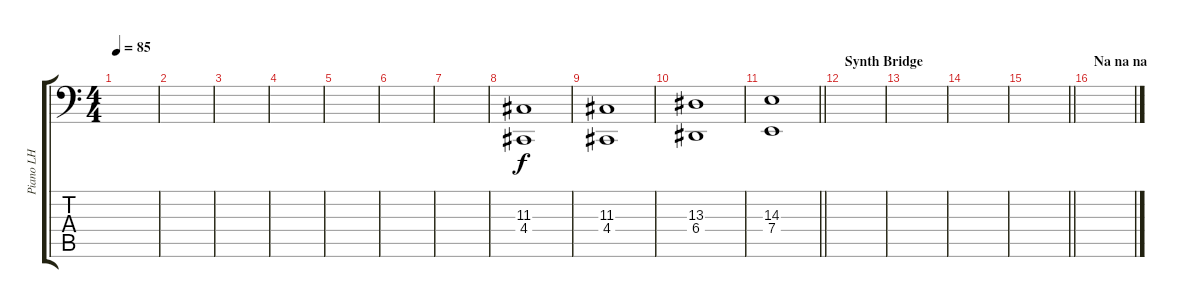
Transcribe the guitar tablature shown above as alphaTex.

\track ("Piano LH" "Piano LH") {instrument brightacousticpiano}
\staff {score tabs}
\tuning (C3 G2 D2 A1 E1 A0) {hide}
\ts (4 4)
\tempo 85
\clef f4
\ks c
|
|
|
|
|
|
|
(11.3 4.4).1 |
(11.3 4.4).1 |
(13.3 6.4).1 |
\barLineRight lightlight
(14.3 7.4).1 |
\section ("" "Synth Bridge")
|
|
|
\barLineRight lightlight
|
\section ("" "Na na na")
